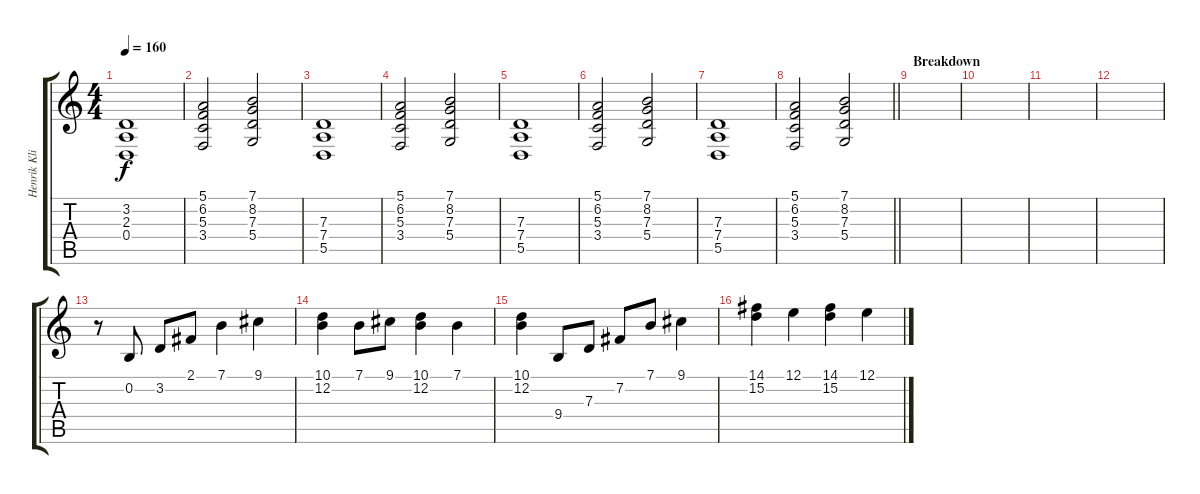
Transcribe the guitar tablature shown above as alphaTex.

\track ("Henrik Klingenberg" "Henrik Kli") {instrument acousticgrandpiano}
\staff {score tabs}
\tuning (E4 B3 G3 D3 A2 E2) {hide}
\ts (4 4)
\tempo 160
\clef g2
\ks c
(3.2 2.3 0.4).1{dy f volume 11 instrument stringensemble1} |
(5.1 6.2 5.3 3.4).2 (7.1 8.2 7.3 5.4).2 |
(7.3 7.4 5.5).1 |
(5.1 6.2 5.3 3.4).2 (7.1 8.2 7.3 5.4).2 |
(7.3 7.4 5.5).1 |
(5.1 6.2 5.3 3.4).2 (7.1 8.2 7.3 5.4).2 |
(7.3 7.4 5.5).1 |
\barLineRight lightlight
(5.1 6.2 5.3 3.4).2 (7.1 8.2 7.3 5.4).2 |
\section ("" "Breakdown")
|
|
|
|
r.8 0.2.8{volume 16 instrument acousticgrandpiano} 3.2.8 2.1.8 7.1.4 9.1.4 |
(10.1 12.2).4 7.1.8 9.1.8 (10.1 12.2).4 7.1.4 |
(10.1 12.2).4 9.4.8 7.3.8 7.2.8 7.1.8 9.1.4 |
(14.1 15.2).4 12.1.4 (14.1 15.2).4 12.1.4
